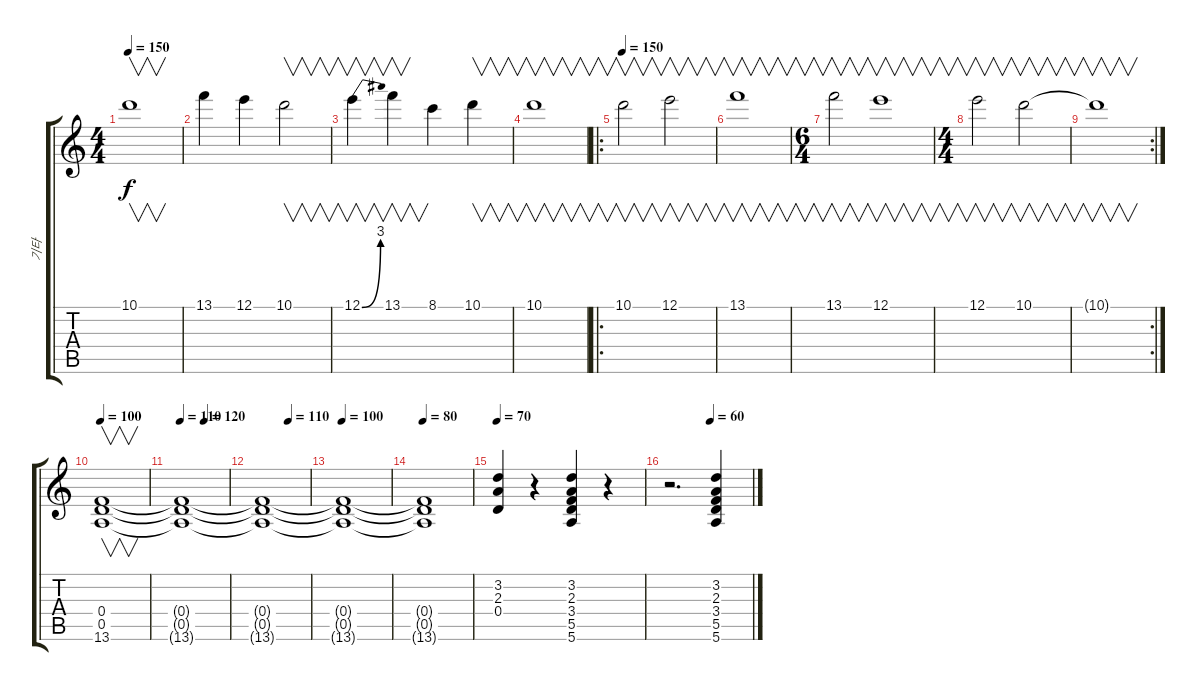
\track ("기타" "기타") {instrument distortionguitar}
\staff {score tabs}
\tuning (E4 B3 G3 D3 A2 E2) {hide}
\ts (4 4)
\tempo 150
\clef g2
\ks c
10.1.1{v dy f} |
13.1.4 12.1.4 10.1.2{v} |
12.1{be (bend 0 0 60 12)}.4{v} 13.1.4{v} 8.1.4 10.1.4{v} |
10.1.1{v} |
\ro
\tempo 150
10.1.2{v} 12.1.2{v} |
13.1.1{v} |
\ts (6 4)
13.1.2{v} 12.1.1{v} |
\ts (4 4)
12.1.2{v} 10.1.2{v} |
\rc 2
10.1{t}.1{v} |
\tempo 100
(0.4 0.5 13.6).1{v} |
\tempo 110
\tempo (120 0.5)
(0.4{t} 0.5{t} 13.6{t}).1 |
\tempo (110 0.5625)
(0.4{t} 0.5{t} 13.6{t}).1 |
\tempo 100
(0.4{t} 0.5{t} 13.6{t}).1 |
\tempo 80
(0.4{t} 0.5{t} 13.6{t}).1 |
\tempo 70
(3.2 2.3 0.4).4 r.4 (3.2 2.3 3.4 5.5 5.6).4 r.4 |
\tempo (60 0.5)
r.2{d} (3.2 2.3 3.4 5.5 5.6).4
